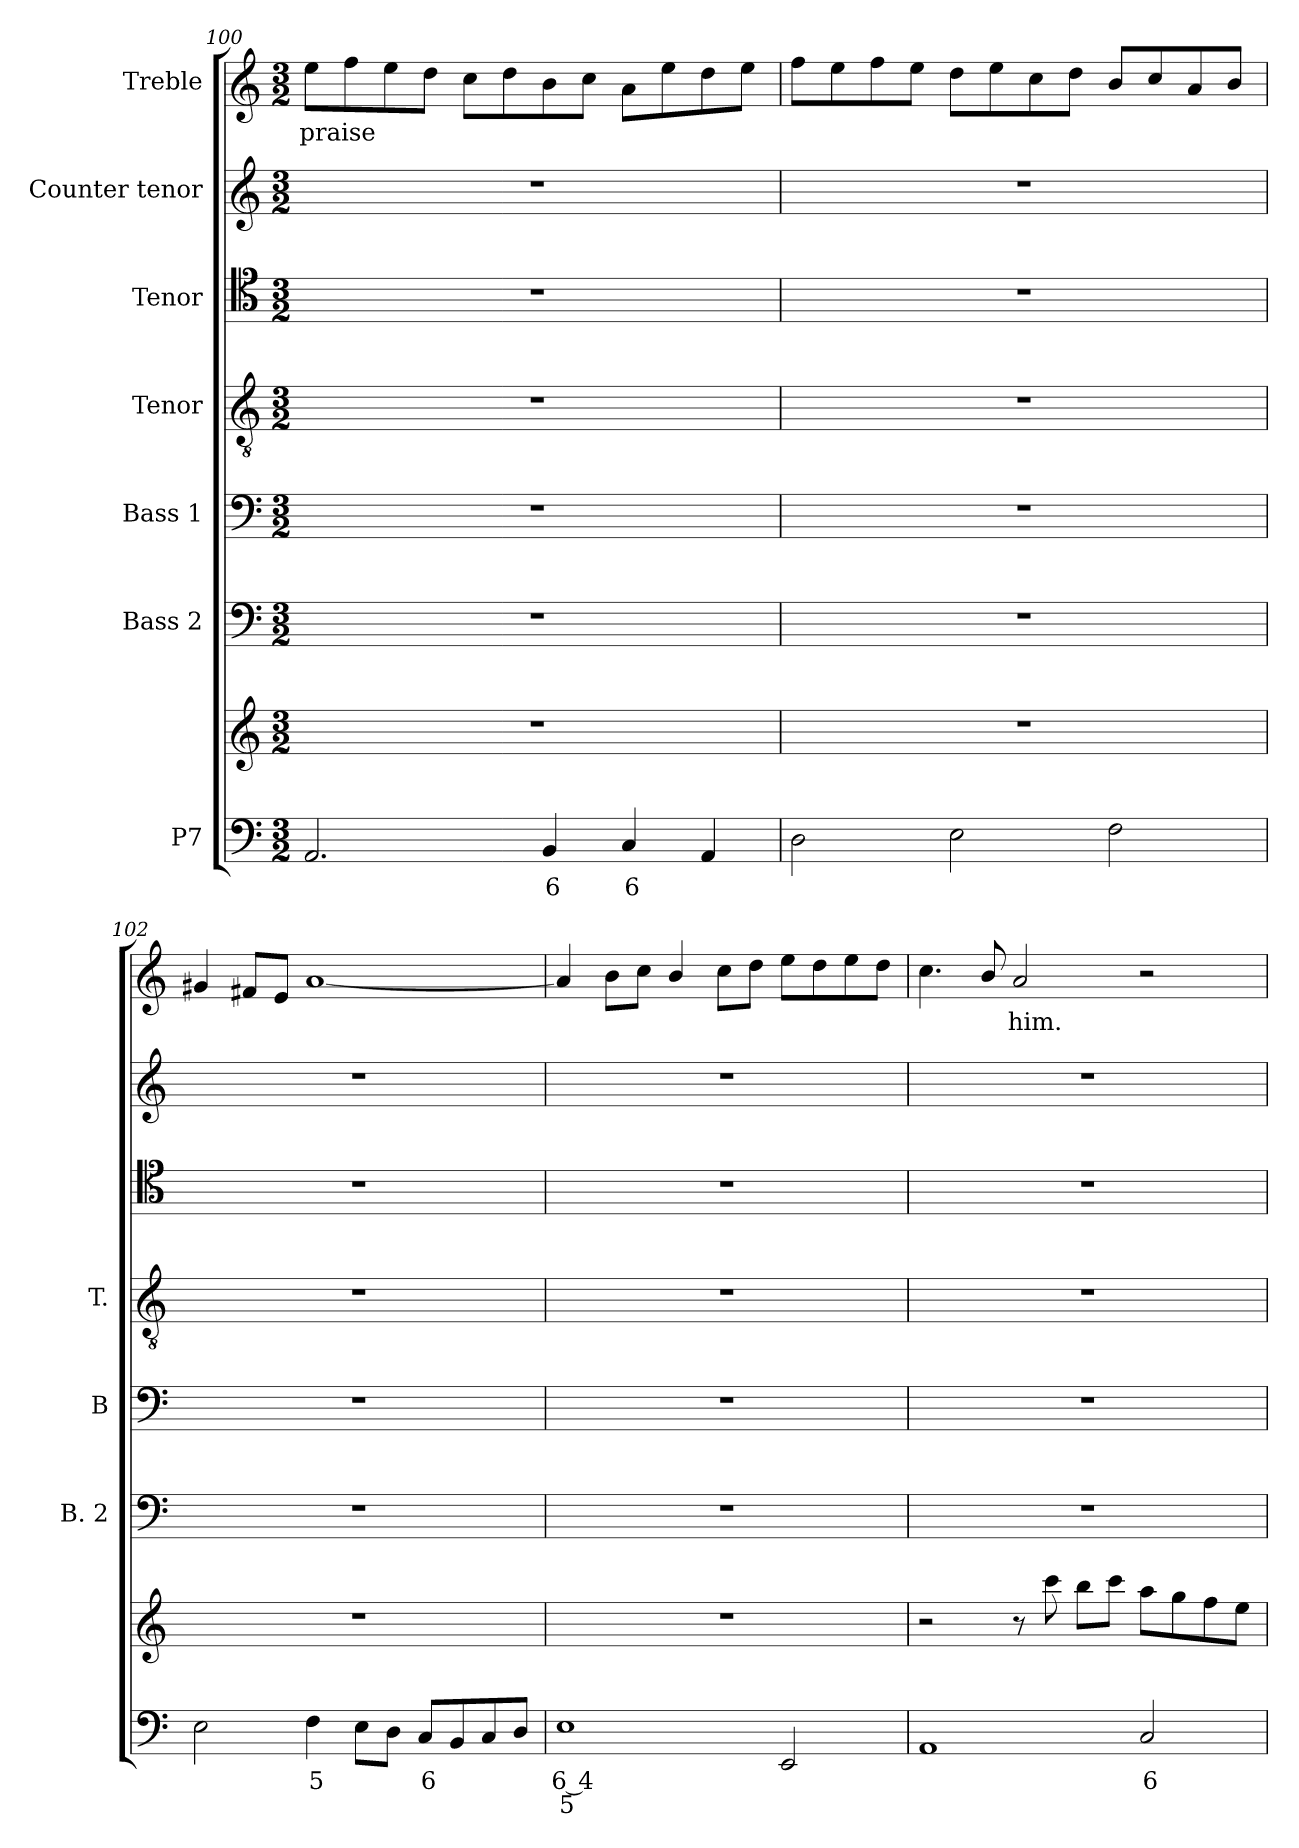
**kern	**text	**text	**kern	**kern	**kern	**kern	**kern	**kern	**kern	**text
*part7	*part7	*part7	*part7	*part6	*part5	*part4	*part3	*part2	*part1	*part1
*staff8	*staff8	*staff8	*staff7	*staff6	*staff5	*staff4	*staff3	*staff2	*staff1	*staff1
*I"P7	*	*	*	*I"Bass 2	*I"Bass 1	*I"Tenor	*I"Tenor	*I"Counter tenor	*I"Treble	*
*	*	*	*	*I'B. 2	*I'B	*I'T.	*	*	*	*
*clefF4	*	*	*clefG2	*clefF4	*clefF4	*clefGv2	*clefC4	*clefG2	*clefG2	*
*	*	*	*	*	*	*ITrd7c12	*	*	*	*
*k[]	*	*	*k[]	*k[]	*k[]	*k[]	*k[]	*k[]	*k[]	*
*C:	*	*	*C:	*C:	*C:	*C:	*C:	*C:	*C:	*
*M3/2	*	*	*M3/2	*M3/2	*M3/2	*M3/2	*M3/2	*M3/2	*M3/2	*
=100	=100	=100	=100	=100	=100	=100	=100	=100	=100	=100
!	!	!	!LO:N:vis=1	!LO:N:vis=1	!LO:N:vis=1	!LO:N:vis=1	!LO:N:vis=1	!LO:N:vis=1	!	!
!	!	!	!	!	!	!	!	!	!	!LO:LY:b:color=#000000
2.AAi/	.	.	1.r	1.r	1.r	1.r	1.r	1.r	8eei\L	praise
.	.	.	.	.	.	.	.	.	8ffi\	.
.	.	.	.	.	.	.	.	.	8eei\	.
.	.	.	.	.	.	.	.	.	8ddi\J	.
.	.	.	.	.	.	.	.	.	8cci\L	.
.	.	.	.	.	.	.	.	.	8ddi\	.
!	!LO:LY:b:color=#000000	!	!	!	!	!	!	!	!	!
4BBi/	6	.	.	.	.	.	.	.	8bi\	.
.	.	.	.	.	.	.	.	.	8cci\J	.
!	!LO:LY:b:color=#000000	!	!	!	!	!	!	!	!	!
4Ci/	6	.	.	.	.	.	.	.	8ai\L	.
.	.	.	.	.	.	.	.	.	8eei\	.
4AAi/	.	.	.	.	.	.	.	.	8ddi\	.
.	.	.	.	.	.	.	.	.	8eei\J	.
!!LO:LB:g=z
=101	=101	=101	=101	=101	=101	=101	=101	=101	=101	=101
!	!	!	!LO:N:vis=1	!LO:N:vis=1	!LO:N:vis=1	!LO:N:vis=1	!LO:N:vis=1	!LO:N:vis=1	!	!
2Di\	.	.	1.r	1.r	1.r	1.r	1.r	1.r	8ffi\L	.
.	.	.	.	.	.	.	.	.	8eei\	.
.	.	.	.	.	.	.	.	.	8ffi\	.
.	.	.	.	.	.	.	.	.	8eei\J	.
2Ei\	.	.	.	.	.	.	.	.	8ddi\L	.
.	.	.	.	.	.	.	.	.	8eei\	.
.	.	.	.	.	.	.	.	.	8cci\	.
.	.	.	.	.	.	.	.	.	8ddi\J	.
2Fi\	.	.	.	.	.	.	.	.	8bi/L	.
.	.	.	.	.	.	.	.	.	8cci/	.
.	.	.	.	.	.	.	.	.	8ai/	.
.	.	.	.	.	.	.	.	.	8bi/J	.
=102	=102	=102	=102	=102	=102	=102	=102	=102	=102	=102
!	!	!	!LO:N:vis=1	!LO:N:vis=1	!LO:N:vis=1	!LO:N:vis=1	!LO:N:vis=1	!LO:N:vis=1	!	!
2Ei\	.	.	1.r	1.r	1.r	1.r	1.r	1.r	4g#Xi/	.
.	.	.	.	.	.	.	.	.	8f#Xi/L	.
.	.	.	.	.	.	.	.	.	8ei/J	.
!	!LO:LY:b:color=#000000	!	!	!	!	!	!	!	!	!
4Fi\	5	.	.	.	.	.	.	.	[1ai	.
8Ei\L	.	.	.	.	.	.	.	.	.	.
8Di\J	.	.	.	.	.	.	.	.	.	.
!	!LO:LY:b:color=#000000	!	!	!	!	!	!	!	!	!
8Ci/L	6	.	.	.	.	.	.	.	.	.
8BBi/	.	.	.	.	.	.	.	.	.	.
8Ci/	.	.	.	.	.	.	.	.	.	.
8Di/J	.	.	.	.	.	.	.	.	.	.
=103	=103	=103	=103	=103	=103	=103	=103	=103	=103	=103
!	!LO:LY:b:color=#000000	!LO:LY:b:color=#000000	!LO:N:vis=1	!LO:N:vis=1	!LO:N:vis=1	!LO:N:vis=1	!LO:N:vis=1	!LO:N:vis=1	!	!
1Ei	6 4	5	1.r	1.r	1.r	1.r	1.r	1.r	4ai/]	.
.	.	.	.	.	.	.	.	.	8bi\L	.
.	.	.	.	.	.	.	.	.	8cci\J	.
.	.	.	.	.	.	.	.	.	4bi/	.
.	.	.	.	.	.	.	.	.	8cci\L	.
.	.	.	.	.	.	.	.	.	8ddi\J	.
2EEi/	.	.	.	.	.	.	.	.	8eei\L	.
.	.	.	.	.	.	.	.	.	8ddi\	.
.	.	.	.	.	.	.	.	.	8eei\	.
.	.	.	.	.	.	.	.	.	8ddi\J	.
!!LO:LB:g=z
=104	=104	=104	=104	=104	=104	=104	=104	=104	=104	=104
!	!	!	!	!LO:N:vis=1	!LO:N:vis=1	!LO:N:vis=1	!LO:N:vis=1	!LO:N:vis=1	!	!
1AAi	.	.	2r	1.r	1.r	1.r	1.r	1.r	4.cci\	.
.	.	.	.	.	.	.	.	.	8bi/	.
!	!	!	!	!	!	!	!	!	!	!LO:LY:b:color=#000000
.	.	.	8r	.	.	.	.	.	2ai/	him.
.	.	.	8ccci\	.	.	.	.	.	.	.
.	.	.	8bbi\L	.	.	.	.	.	.	.
.	.	.	8ccci\J	.	.	.	.	.	.	.
!	!LO:LY:b:color=#000000	!	!	!	!	!	!	!	!	!
2Ci/	6	.	8aai\L	.	.	.	.	.	2r	.
.	.	.	8ggi\	.	.	.	.	.	.	.
.	.	.	8ffi\	.	.	.	.	.	.	.
.	.	.	8eei\J	.	.	.	.	.	.	.
=	=	=	=	=	=	=	=	=	=	=
*-	*-	*-	*-	*-	*-	*-	*-	*-	*-	*-
